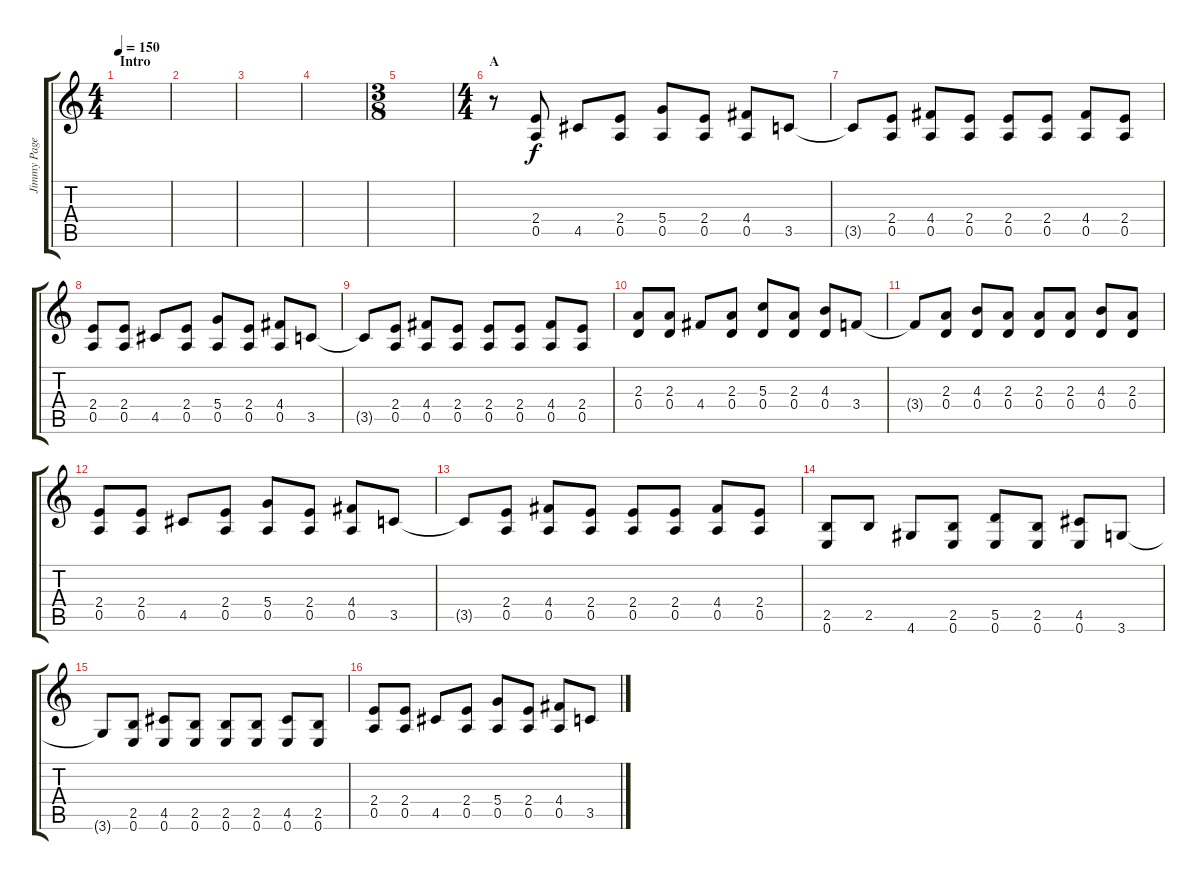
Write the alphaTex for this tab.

\track ("Jimmy Page" "Jimmy Page") {instrument overdrivenguitar}
\staff {score tabs}
\tuning (E4 B3 G3 D3 A2 E2) {hide}
\ts (4 4)
\section ("" "Intro")
\tempo 150
\clef g2
\ks c
|
|
|
|
\ts (3 8)
|
\ts (4 4)
\section ("" "A")
r.8 (2.4 0.5).8 4.5.8 (2.4 0.5).8 (5.4 0.5).8 (2.4 0.5).8 (4.4 0.5).8 3.5.8 |
3.5{t}.8 (2.4 0.5).8 (4.4 0.5).8 (2.4 0.5).8 (2.4 0.5).8 (2.4 0.5).8 (4.4 0.5).8 (2.4 0.5).8 |
(2.4 0.5).8 (2.4 0.5).8 4.5.8 (2.4 0.5).8 (5.4 0.5).8 (2.4 0.5).8 (4.4 0.5).8 3.5.8 |
3.5{t}.8 (2.4 0.5).8 (4.4 0.5).8 (2.4 0.5).8 (2.4 0.5).8 (2.4 0.5).8 (4.4 0.5).8 (2.4 0.5).8 |
(2.3 0.4).8 (2.3 0.4).8 4.4.8 (2.3 0.4).8 (5.3 0.4).8 (2.3 0.4).8 (4.3 0.4).8 3.4.8 |
3.4{t}.8 (2.3 0.4).8 (4.3 0.4).8 (2.3 0.4).8 (2.3 0.4).8 (2.3 0.4).8 (4.3 0.4).8 (2.3 0.4).8 |
(2.4 0.5).8 (2.4 0.5).8 4.5.8 (2.4 0.5).8 (5.4 0.5).8 (2.4 0.5).8 (4.4 0.5).8 3.5.8 |
3.5{t}.8 (2.4 0.5).8 (4.4 0.5).8 (2.4 0.5).8 (2.4 0.5).8 (2.4 0.5).8 (4.4 0.5).8 (2.4 0.5).8 |
(2.5 0.6).8 2.5.8 4.6.8 (2.5 0.6).8 (5.5 0.6).8 (2.5 0.6).8 (4.5 0.6).8 3.6.8 |
3.6{t}.8 (2.5 0.6).8 (4.5 0.6).8 (2.5 0.6).8 (2.5 0.6).8 (2.5 0.6).8 (4.5 0.6).8 (2.5 0.6).8 |
(2.4 0.5).8 (2.4 0.5).8 4.5.8 (2.4 0.5).8 (5.4 0.5).8 (2.4 0.5).8 (4.4 0.5).8 3.5.8
